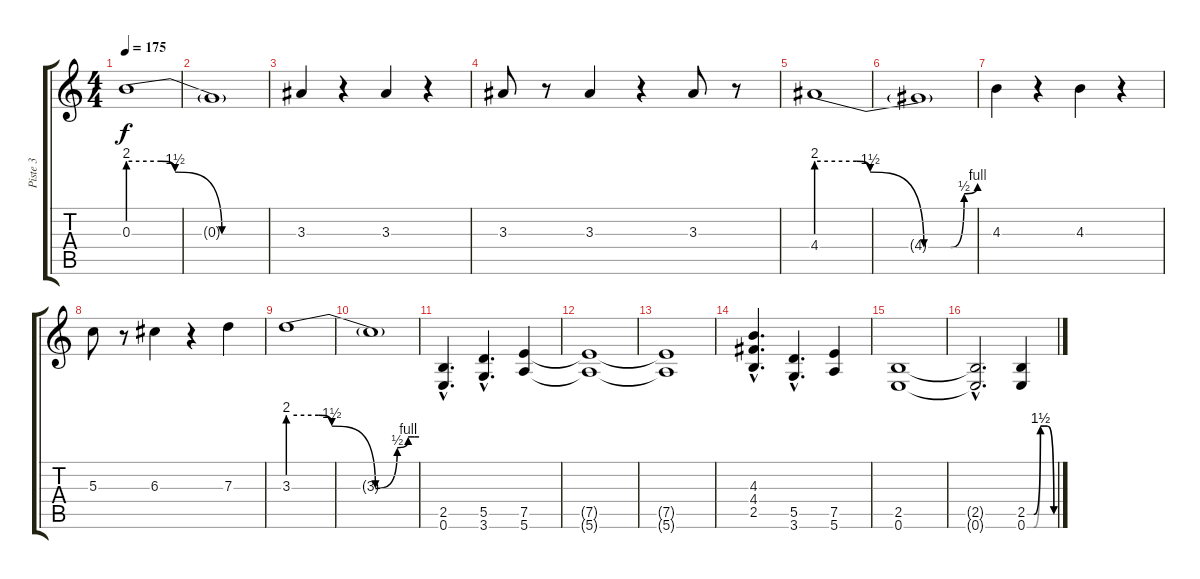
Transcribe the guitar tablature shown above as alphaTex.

\track ("Piste 3" "Piste 3") {instrument distortionguitar}
\staff {score tabs}
\tuning (E4 B3 G3 D3 A2 E2) {hide}
\ts (4 4)
\tempo 175
\clef g2
\ks c
0.3{be (custom 0 8 14 8 20 6 40 0 60 0)}.1{dy f} |
0.3{t}.1 |
3.3.4 r.4 3.3.4 r.4 |
3.3.8 r.8 3.3.4 r.4 3.3.8 r.8 |
4.4{be (custom 0 8 15 8 20 6 40 0 50 0 55 2 60 4)}.1 |
4.4{t}.1 |
4.3.4 r.4 4.3.4 r.4 |
5.3.8 r.8 6.3.4 r.4 7.3.4 |
3.3{be (custom 0 8 14 8 20 6 40 0 50 2 55 4 58 4 60 4)}.1 |
3.3{t}.1 |
(2.5{hac} 0.6{hac}).4{d volume 15 instrument distortionguitar} (5.5{hac} 3.6{hac}).4{d} (7.5 5.6).4 |
(7.5{t} 5.6{t}).1 |
(7.5{t} 5.6{t}).1 |
(4.3{hac} 4.4{hac} 2.5{hac}).4{d} (5.5{hac} 3.6{hac}).4{d} (7.5 5.6).4 |
(2.5 0.6).1 |
(2.5{hac t} 0.6{hac t}).2{d} (2.5{be (custom 0 0 15 0 30 6 45 6 60 0)} 0.6{be (custom 0 0 15 0 30 6 45 6 60 0)}).4
